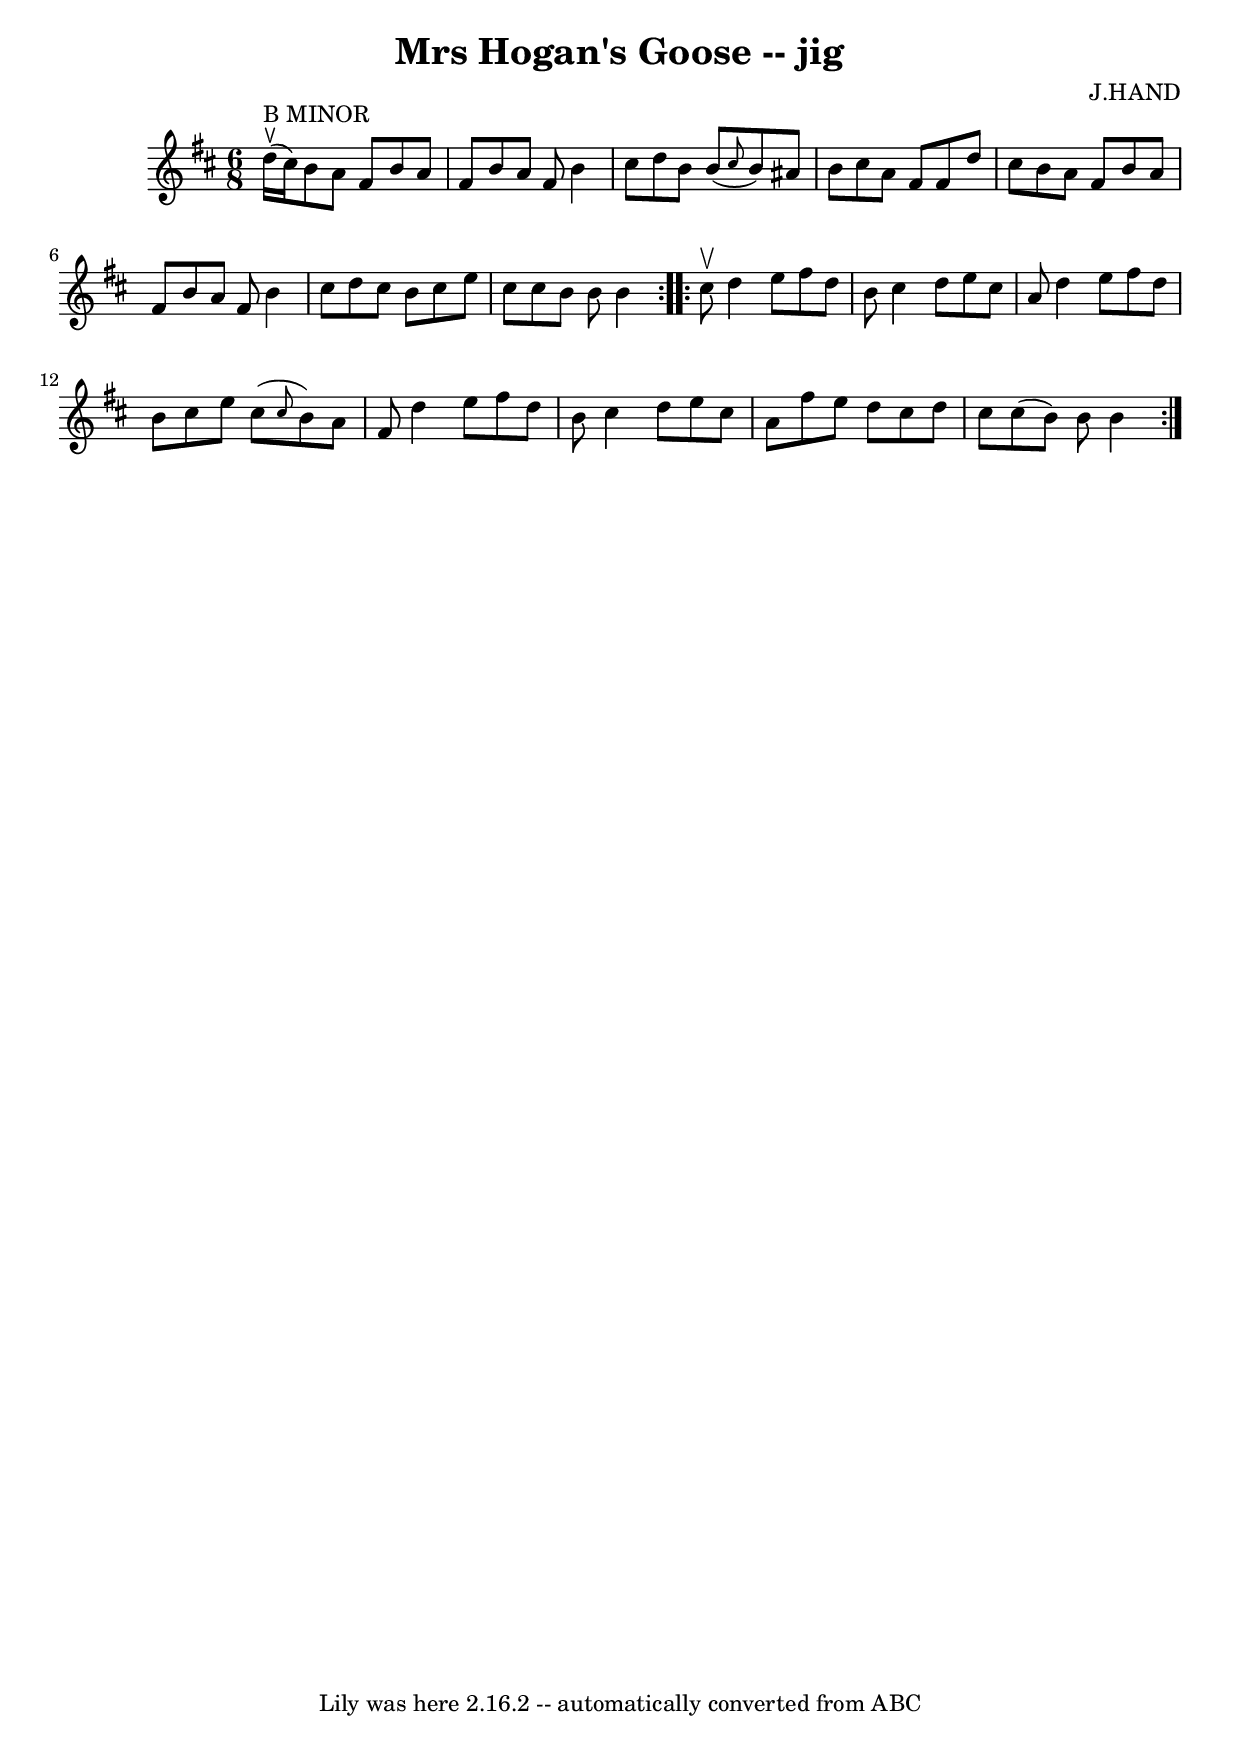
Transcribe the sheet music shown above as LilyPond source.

\version "2.16.2"
\include "Mammoth.ily"
\header {
  %% book = "Ryan's Mammoth Collection"
  composer = "J.HAND"
  crossRefNumber = "1"
  footnotes = ""
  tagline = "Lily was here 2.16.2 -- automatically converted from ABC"
  title = "Mrs Hogan's Goose -- jig"

}
voicedefault =  {



  \repeat volta 2 {

    \time 6/8 
    \key b \minor
    d''16^"B MINOR"^\ltoe(cis''16) |
    
    b'8 a'8 fis'8 b'8 a'8 fis'8  |
    b'8 a'8 fis'8    
    b'4 cis''8  |
    d''8 b'8 b'8 (\grace { cis''8  
			 } b'8)  
    ais'8 b'8  |
    cis''8 a'8 fis'8 fis'8 d''8 cis''8  
    |
    b'8 a'8 fis'8 b'8 a'8 fis'8  |
    b'8 a'8  
    fis'8 b'4 cis''8  |
    d''8 cis''8 b'8 cis''8 e''8    
    cis''8  |
    cis''8 b'8 b'8 b'4  
  } 
  \repeat volta 2 {
    cis''8^\upbow |
    d''4 e''8 fis''8 d''8 b'8  |
    cis''4    
    d''8 e''8 cis''8 a'8  |
    d''4 e''8 fis''8 d''8 b'8 
    |
    cis''8 e''8 cis''8 (\grace { cis''8  
			       } b'8) a'8    
    fis'8  |
    d''4 e''8 fis''8 d''8 b'8  |
    cis''4    
    d''8 e''8 cis''8 a'8  |
    fis''8 e''8 d''8 cis''8    
    d''8 cis''8  |
    cis''8 (b'8) b'8 b'4  
  }   

}

\score{
  <<

    \context Staff="default"
    {
      \voicedefault 
      
    }

  >>
  \layout {
    
  }
  \midi {
  }

}
